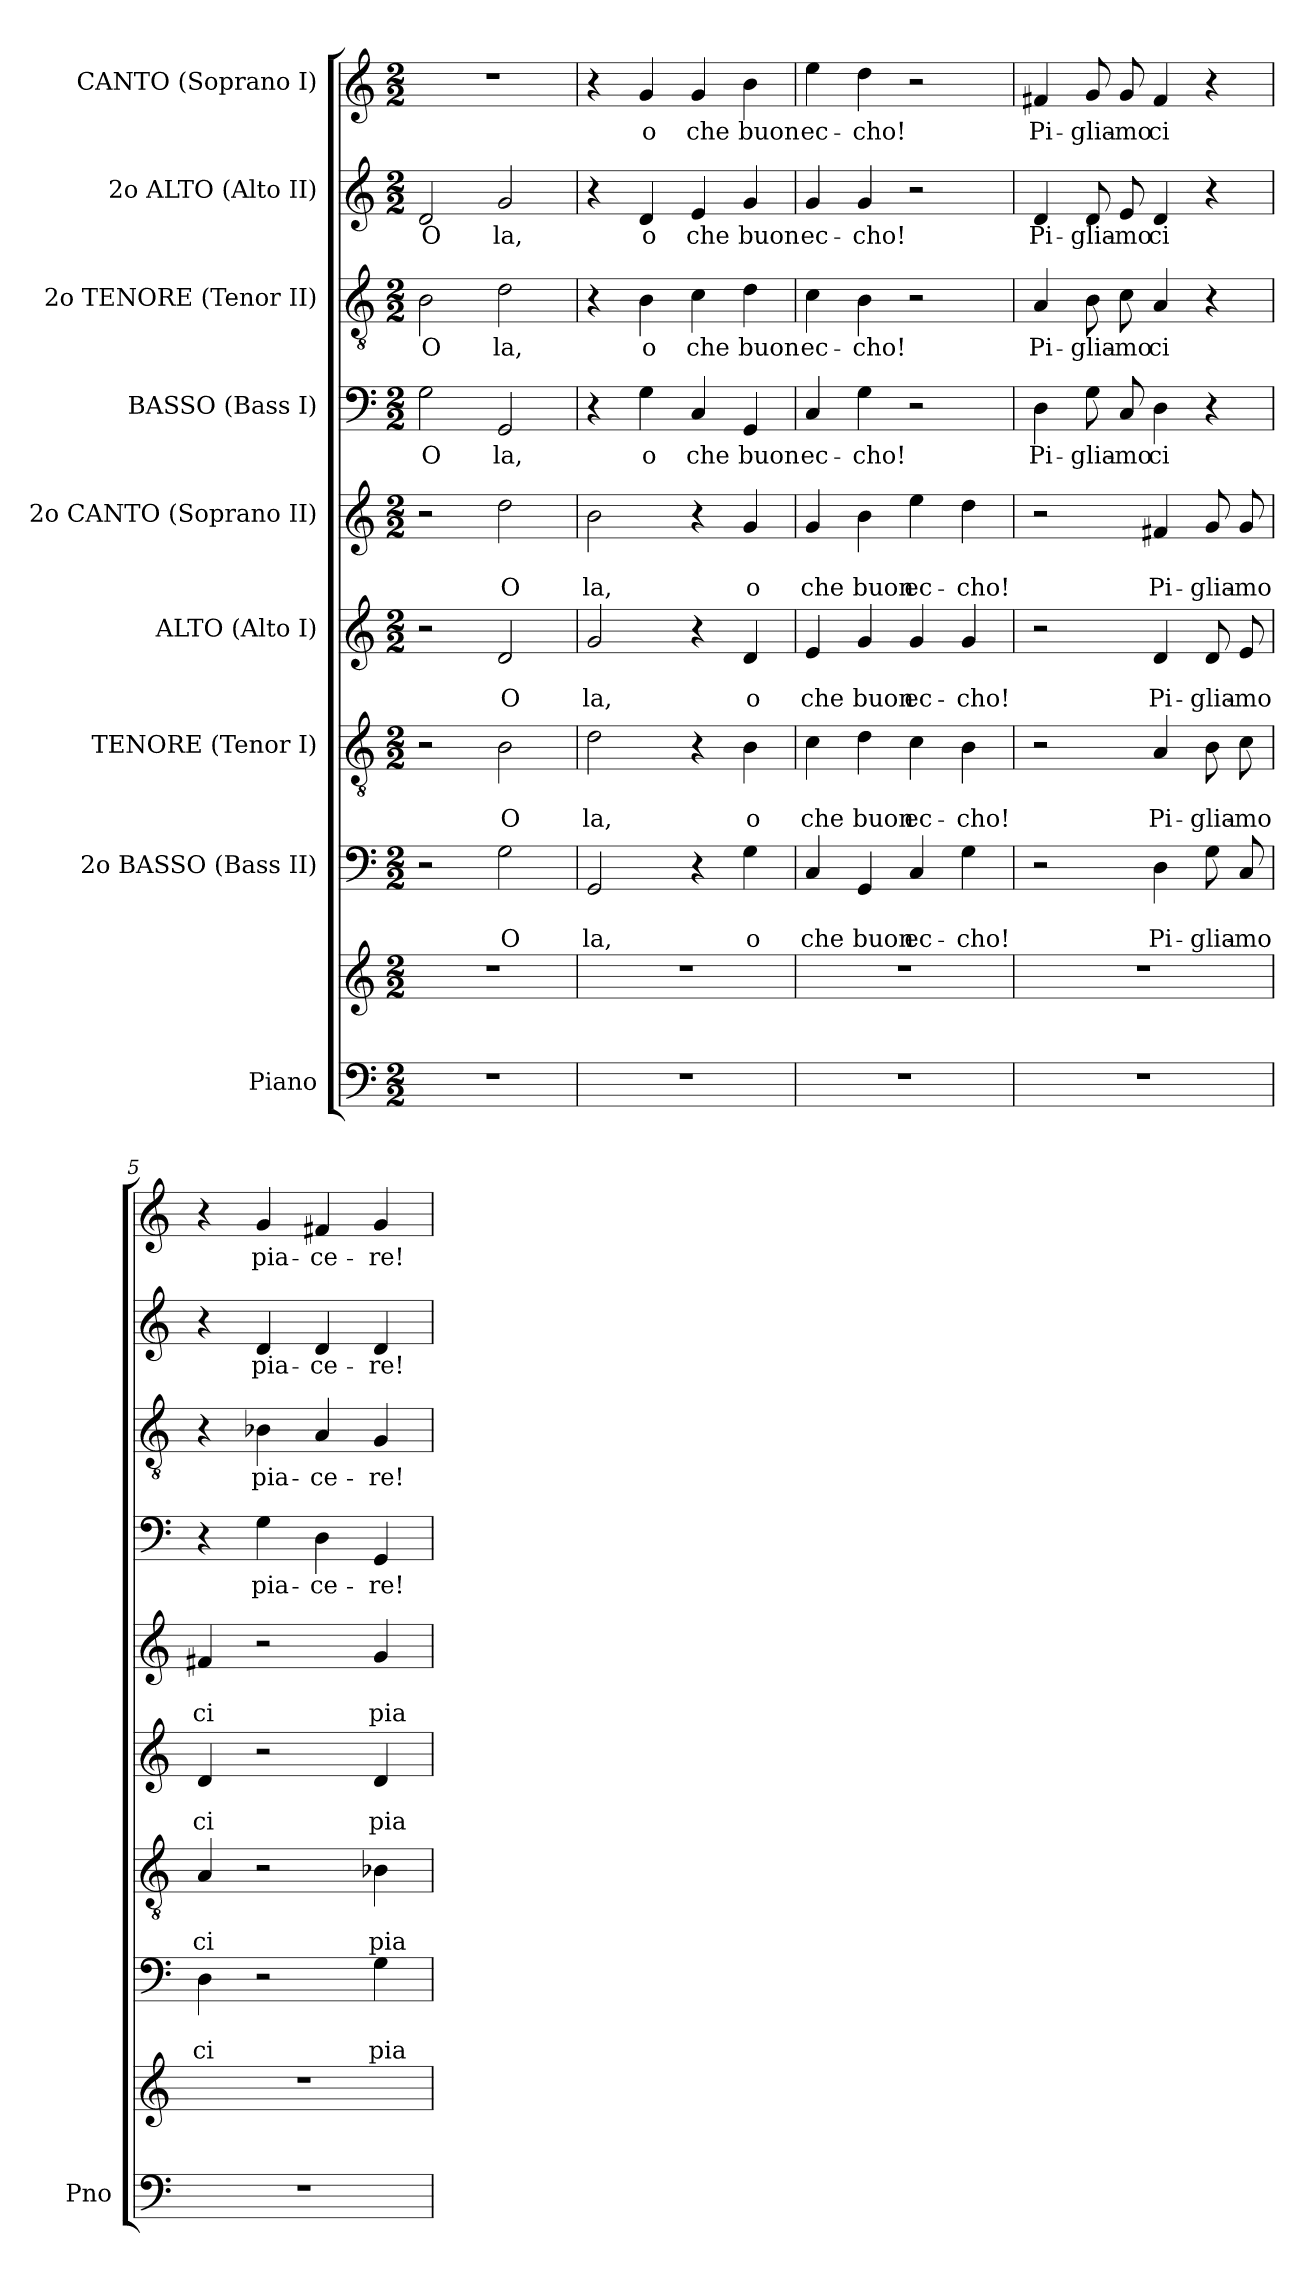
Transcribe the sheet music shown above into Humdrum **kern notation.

**kern	**kern	**kern	**text	**text	**kern	**text	**text	**kern	**text	**text	**kern	**text	**text	**kern	**text	**kern	**text	**kern	**text	**kern	**text
*part9	*part9	*part8	*part8	*part8	*part7	*part7	*part7	*part6	*part6	*part6	*part5	*part5	*part5	*part4	*part4	*part3	*part3	*part2	*part2	*part1	*part1
*staff10	*staff9	*staff8	*staff8	*staff8	*staff7	*staff7	*staff7	*staff6	*staff6	*staff6	*staff5	*staff5	*staff5	*staff4	*staff4	*staff3	*staff3	*staff2	*staff2	*staff1	*staff1
*I"Piano	*	*I"2o  BASSO (Bass II)	*	*	*I"TENORE (Tenor I)	*	*	*I"ALTO (Alto I)	*	*	*I"2o  CANTO (Soprano II)	*	*	*I"BASSO (Bass I)	*	*I"2o  TENORE (Tenor II)	*	*I"2o  ALTO (Alto II)	*	*I"CANTO (Soprano I)	*
*I'Pno	*	*	*	*	*	*	*	*	*	*	*	*	*	*	*	*	*	*	*	*	*
*clefF4	*clefG2	*clefF4	*	*	*clefGv2	*	*	*clefG2	*	*	*clefG2	*	*	*clefF4	*	*clefGv2	*	*clefG2	*	*clefG2	*
*k[]	*k[]	*k[]	*	*	*k[]	*	*	*k[]	*	*	*k[]	*	*	*k[]	*	*k[]	*	*k[]	*	*k[]	*
*C:	*C:	*C:	*	*	*C:	*	*	*C:	*	*	*C:	*	*	*C:	*	*C:	*	*C:	*	*C:	*
*M2/2	*M2/2	*M2/2	*	*	*M2/2	*	*	*M2/2	*	*	*M2/2	*	*	*M2/2	*	*M2/2	*	*M2/2	*	*M2/2	*
=1	=1	=1	=1	=1	=1	=1	=1	=1	=1	=1	=1	=1	=1	=1	=1	=1	=1	=1	=1	=1	=1
1r	1r	2r	.	.	2r	.	.	2r	.	.	2r	.	.	2G\	O	2B\	O	2d/	O	1r	.
.	.	2G\	.	O	2B\	.	O	2d/	.	O	2dd\	.	O	2GG/	la,	2d\	la,	2g/	la,	.	.
=2	=2	=2	=2	=2	=2	=2	=2	=2	=2	=2	=2	=2	=2	=2	=2	=2	=2	=2	=2	=2	=2
1r	1r	2GG/	.	la,	2d\	.	la,	2g/	.	la,	2b\	.	la,	4r	.	4r	.	4r	.	4r	.
.	.	.	.	.	.	.	.	.	.	.	.	.	.	4G\	o	4B\	o	4d/	o	4g/	o
.	.	4r	.	.	4r	.	.	4r	.	.	4r	.	.	4C/	che	4c\	che	4e/	che	4g/	che
.	.	4G\	.	o	4B\	.	o	4d/	.	o	4g/	.	o	4GG/	buon	4d\	buon	4g/	buon	4b\	buon
=3	=3	=3	=3	=3	=3	=3	=3	=3	=3	=3	=3	=3	=3	=3	=3	=3	=3	=3	=3	=3	=3
1r	1r	4C/	.	che	4c\	.	che	4e/	.	che	4g/	.	che	4C/	ec-	4c\	ec-	4g/	ec-	4ee\	ec-
.	.	4GG/	.	buon	4d\	.	buon	4g/	.	buon	4b\	.	buon	4G\	-cho!	4B\	-cho!	4g/	-cho!	4dd\	-cho!
.	.	4C/	.	ec-	4c\	.	ec-	4g/	.	ec-	4ee\	.	ec-	2r	.	2r	.	2r	.	2r	.
.	.	4G\	.	-cho!	4B\	.	-cho!	4g/	.	-cho!	4dd\	.	-cho!	.	.	.	.	.	.	.	.
=4	=4	=4	=4	=4	=4	=4	=4	=4	=4	=4	=4	=4	=4	=4	=4	=4	=4	=4	=4	=4	=4
1r	1r	2r	.	.	2r	.	.	2r	.	.	2r	.	.	4D\	Pi-	4A/	Pi-	4d/	Pi-	4f#X/	Pi-
.	.	.	.	.	.	.	.	.	.	.	.	.	.	8G\	-glia-	8B\	-glia-	8d/	-glia-	8g/	-glia-
.	.	.	.	.	.	.	.	.	.	.	.	.	.	8C/	-mo	8c\	-mo	8e/	-mo	8g/	-mo
.	.	4D\	.	Pi-	4A/	.	Pi-	4d/	.	Pi-	4f#X/	.	Pi-	4D\	ci	4A/	ci	4d/	ci	4f#/	ci
.	.	8G\	.	-glia-	8B\	.	-glia-	8d/	.	-glia-	8g/	.	-glia-	4r	.	4r	.	4r	.	4r	.
.	.	8C/	.	-mo	8c\	.	-mo	8e/	.	-mo	8g/	.	-mo	.	.	.	.	.	.	.	.
!!LO:PB:g=z
=5	=5	=5	=5	=5	=5	=5	=5	=5	=5	=5	=5	=5	=5	=5	=5	=5	=5	=5	=5	=5	=5
1r	1r	4D\	.	ci	4A/	.	ci	4d/	.	ci	4f#X/	.	ci	4r	.	4r	.	4r	.	4r	.
.	.	2r	.	.	2r	.	.	2r	.	.	2r	.	.	4G\	pia-	4B-X\	pia-	4d/	pia-	4g/	pia-
.	.	.	.	.	.	.	.	.	.	.	.	.	.	4D\	-ce-	4A/	-ce-	4d/	-ce-	4f#X/	-ce-
.	.	4G\	.	pia-	4B-X\	.	pia-	4d/	.	pia-	4g/	.	pia-	4GG/	-re!	4G/	-re!	4d/	-re!	4g/	-re!
=	=	=	=	=	=	=	=	=	=	=	=	=	=	=	=	=	=	=	=	=	=
*-	*-	*-	*-	*-	*-	*-	*-	*-	*-	*-	*-	*-	*-	*-	*-	*-	*-	*-	*-	*-	*-
